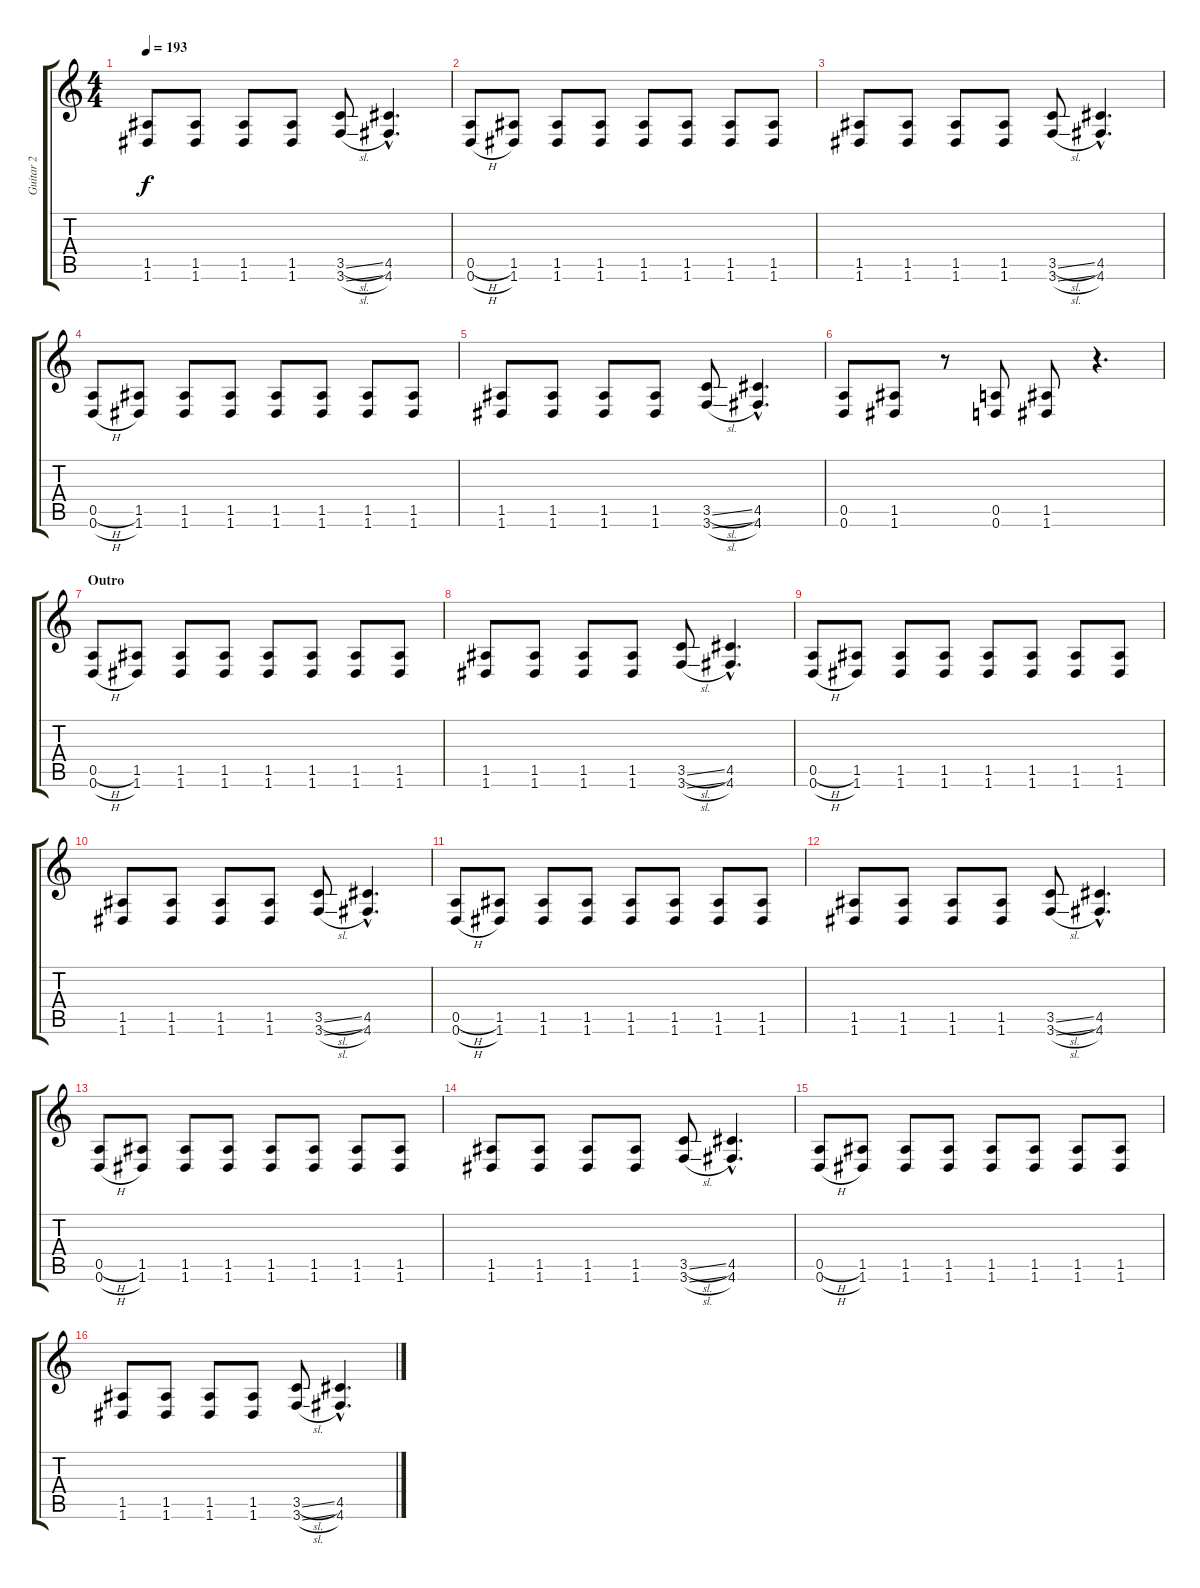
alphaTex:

\track ("Guitar 2" "Guitar 2") {instrument overdrivenguitar}
\staff {score tabs}
\tuning (E4 B3 G3 D3 A2 D2) {hide}
\ts (4 4)
\tempo 193
\clef g2
\ks c
(1.5 1.6).8{dy f} (1.5 1.6).8 (1.5 1.6).8 (1.5 1.6).8 (3.5{sl} 3.6{sl}).8 (4.5{hac} 4.6{hac}).4{d} |
(0.5{h} 0.6{h}).8 (1.5 1.6).8 (1.5 1.6).8 (1.5 1.6).8 (1.5 1.6).8 (1.5 1.6).8 (1.5 1.6).8 (1.5 1.6).8 |
(1.5 1.6).8 (1.5 1.6).8 (1.5 1.6).8 (1.5 1.6).8 (3.5{sl} 3.6{sl}).8 (4.5{hac} 4.6{hac}).4{d} |
(0.5{h} 0.6{h}).8 (1.5 1.6).8 (1.5 1.6).8 (1.5 1.6).8 (1.5 1.6).8 (1.5 1.6).8 (1.5 1.6).8 (1.5 1.6).8 |
(1.5 1.6).8 (1.5 1.6).8 (1.5 1.6).8 (1.5 1.6).8 (3.5{sl} 3.6{sl}).8 (4.5{hac} 4.6{hac}).4{d} |
(0.5 0.6).8 (1.5 1.6).8 r.8 (0.5 0.6).8 (1.5 1.6).8 r.4{d} |
\section ("" "Outro")
(0.5{h} 0.6{h}).8 (1.5 1.6).8 (1.5 1.6).8 (1.5 1.6).8 (1.5 1.6).8 (1.5 1.6).8 (1.5 1.6).8 (1.5 1.6).8 |
(1.5 1.6).8 (1.5 1.6).8 (1.5 1.6).8 (1.5 1.6).8 (3.5{sl} 3.6{sl}).8 (4.5{hac} 4.6{hac}).4{d} |
(0.5{h} 0.6{h}).8 (1.5 1.6).8 (1.5 1.6).8 (1.5 1.6).8 (1.5 1.6).8 (1.5 1.6).8 (1.5 1.6).8 (1.5 1.6).8 |
(1.5 1.6).8 (1.5 1.6).8 (1.5 1.6).8 (1.5 1.6).8 (3.5{sl} 3.6{sl}).8 (4.5{hac} 4.6{hac}).4{d} |
(0.5{h} 0.6{h}).8 (1.5 1.6).8 (1.5 1.6).8 (1.5 1.6).8 (1.5 1.6).8 (1.5 1.6).8 (1.5 1.6).8 (1.5 1.6).8 |
(1.5 1.6).8 (1.5 1.6).8 (1.5 1.6).8 (1.5 1.6).8 (3.5{sl} 3.6{sl}).8 (4.5{hac} 4.6{hac}).4{d} |
(0.5{h} 0.6{h}).8 (1.5 1.6).8 (1.5 1.6).8 (1.5 1.6).8 (1.5 1.6).8 (1.5 1.6).8 (1.5 1.6).8 (1.5 1.6).8 |
(1.5 1.6).8 (1.5 1.6).8 (1.5 1.6).8 (1.5 1.6).8 (3.5{sl} 3.6{sl}).8 (4.5{hac} 4.6{hac}).4{d} |
(0.5{h} 0.6{h}).8 (1.5 1.6).8 (1.5 1.6).8 (1.5 1.6).8 (1.5 1.6).8 (1.5 1.6).8 (1.5 1.6).8 (1.5 1.6).8 |
(1.5 1.6).8 (1.5 1.6).8 (1.5 1.6).8 (1.5 1.6).8 (3.5{sl} 3.6{sl}).8 (4.5{hac} 4.6{hac}).4{d}
